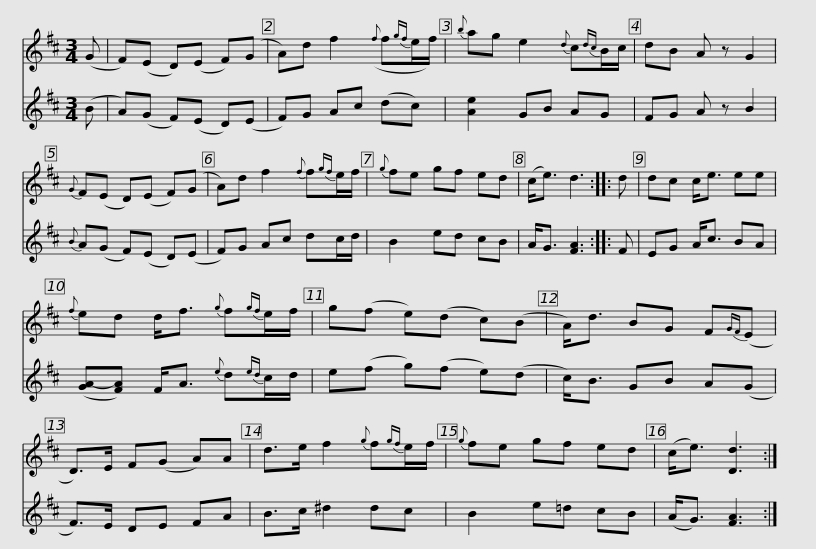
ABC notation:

X:1
%%score 1 2
L:1/8
M:3/4
I:linebreak $
K:D
V:1 treble
V:2 treble
V:1
 (G | F)(E D)(E F)(G | A)d f2({f} f{gf}e/f/) |{b} ag e2{d} c{dc}B/c/ | dB A z G2 | %5
{G} F(E D)(E F)(G |$ A)d f2{f} f{gf}e/f/ |{g} fe gf ed | (c<e) d3 :: d | %10
 dc c<e ee |{f} ed d<f{g} f{gf}e/f/ |$ g(f e)(d c)(B | A<)d BG F{GF}(E | D>)E F(G A)A | %15
 d>e f2{g} f{gf}e/f/ |{g} fe gf ed | (c<e) [Dd]3 :| %18
V:2
 (B | A)(G F)(E D)(E | F)G Ac (dc) | [Ae]2 GB AG | FG A z B2 | %5
{B} A(G F)(E D)(E |$ F)G Ac dc/d/ | B2 ed cB | A<G [FA]3 :: F | %10
 EG A<c BA | ([GA-][FA]) F<A{e} d{ed}c/d/ |$ e(f g)(f e)(d | c<)B GB A(G | F>)E DE FA | %15
 B>c ^d2 dc | B2 e=d cB | (A<G) [FA]3 :| %18
